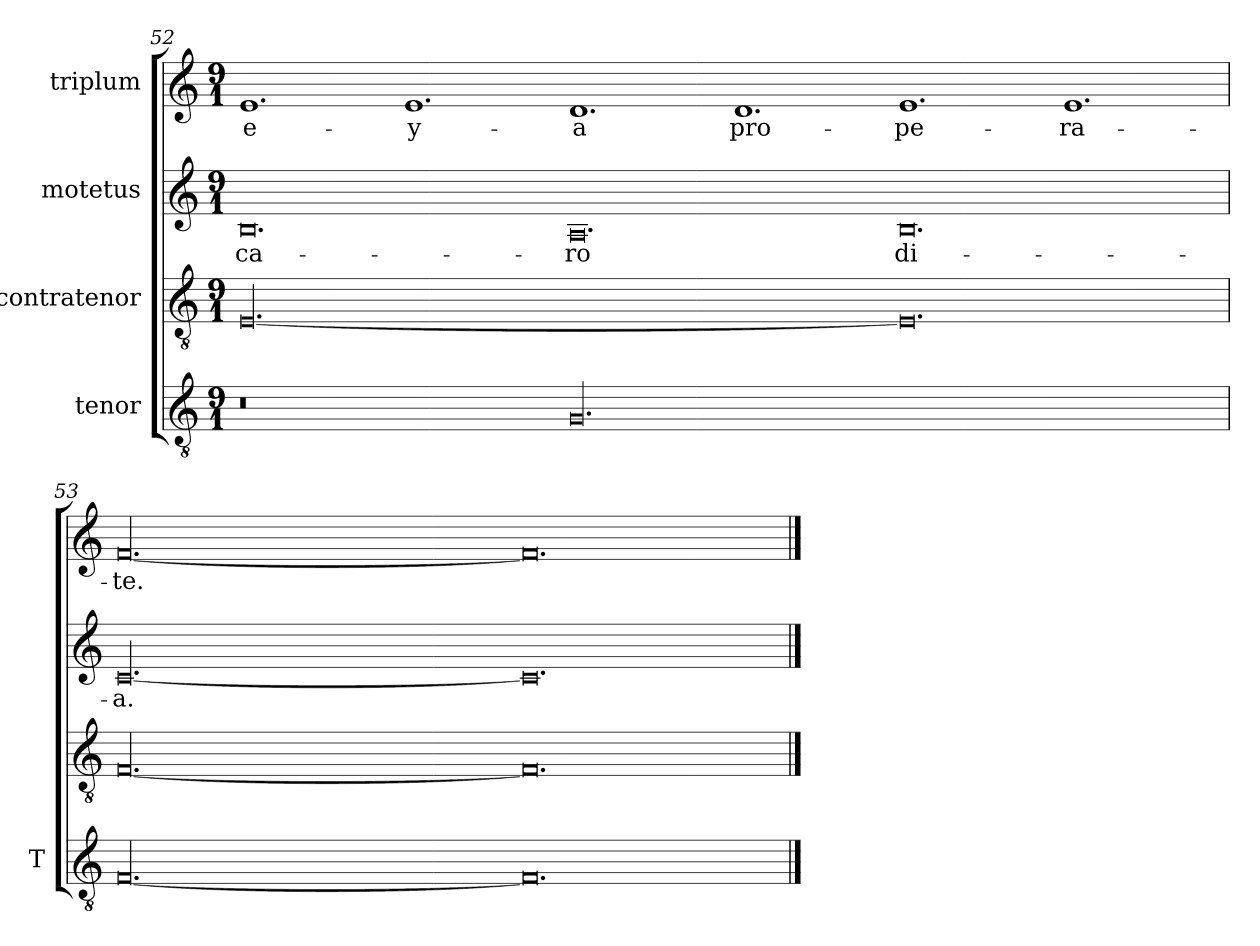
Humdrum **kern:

**kern	**kern	**kern	**text	**kern	**text
*part4	*part3	*part2	*part2	*part1	*part1
*staff4	*staff3	*staff2	*staff2	*staff1	*staff1
*I"tenor	*I"contratenor	*I"motetus	*	*I"triplum	*
*I'T	*	*	*	*	*
*clefGv2	*clefGv2	*clefG2	*	*clefG2	*
*k[]	*k[]	*k[]	*	*k[]	*
*C:	*C:	*C:	*	*C:	*
*M9/1	*M9/1	*M9/1	*	*M9/1	*
=52	=52	=52	=52	=52	=52
0.r	[00.E/	0.B/	ca-	1.e/	e-
.	.	.	.	1.e/	-y-
00.G/	.	0.A/	-ro	1.d/	-a
.	.	.	.	1.d/	pro-
.	0.E/]	0.B/	di-	1.e/	-pe-
.	.	.	.	1.e/	-ra-
=53	=53	=53	=53	=53	=53
[00.F/	[00.F/	[00.c/	-a.	[00.f/	-te.
0.F/]	0.F/]	0.c/]	.	0.f/]	.
==	==	==	==	==	==
*-	*-	*-	*-	*-	*-
